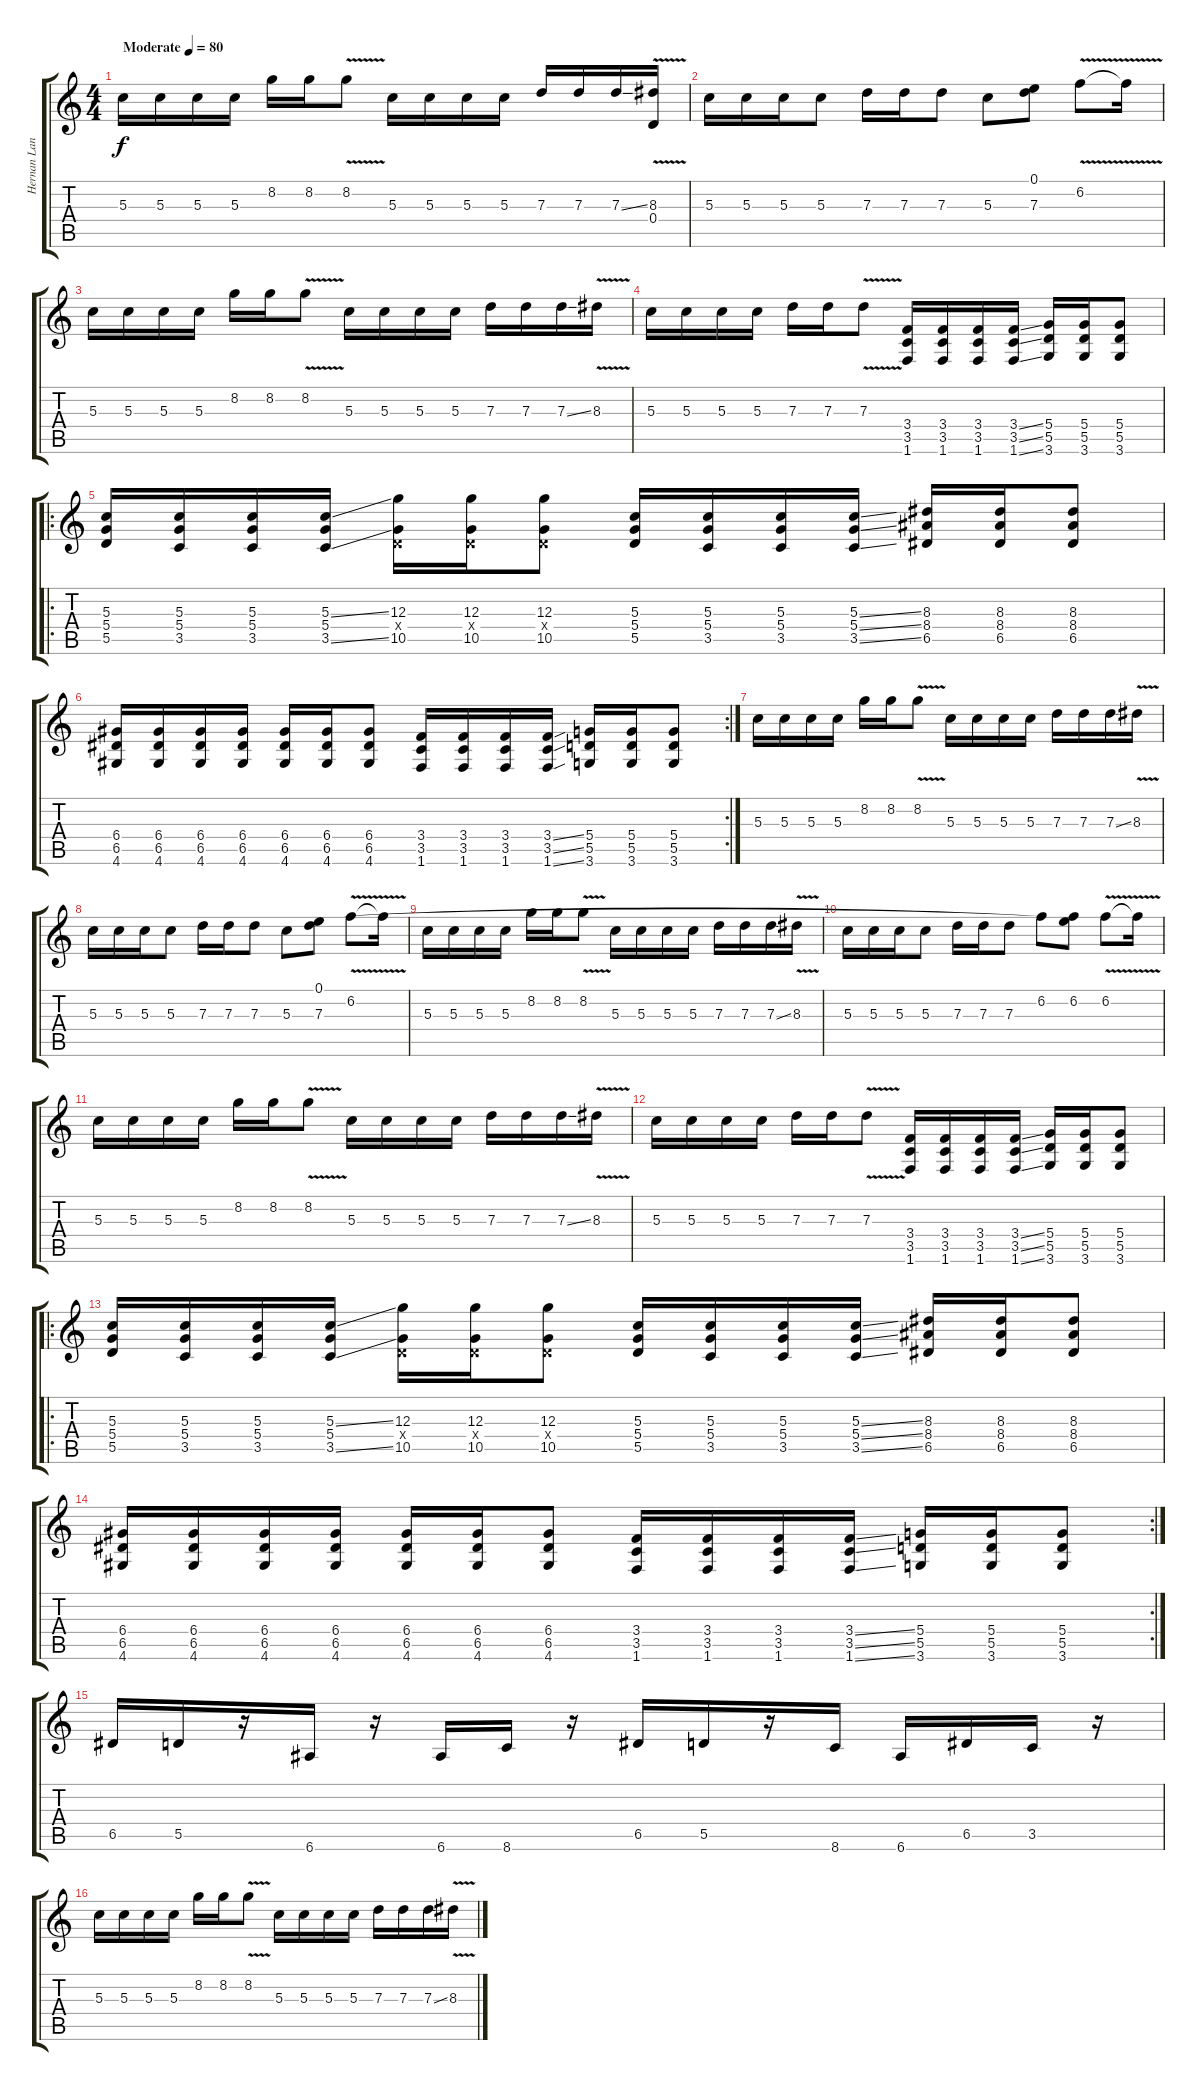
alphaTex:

\track ("Hernan Langer" "Hernan Lan") {instrument distortionguitar}
\staff {score tabs}
\tuning (E4 B3 G3 D3 A2 E2) {hide}
\ts (4 4)
\tempo (80 "Moderate")
\clef g2
\ks c
5.3.16{dy f instrument distortionguitar} 5.3.16 5.3.16 5.3.16 8.2.16 8.2.16 8.2{v}.8 5.3.16 5.3.16 5.3.16 5.3.16 7.3.16 7.3.16 7.3{ss}.16 (8.3{v} 0.4).16 |
5.3.16 5.3.16 5.3.16 5.3.8 7.3.16 7.3.16 7.3.8 5.3.8 (0.1 7.3).8 6.2{v}.8 6.2{t}.16 |
5.3.16 5.3.16 5.3.16 5.3.16 8.2.16 8.2.16 8.2{v}.8 5.3.16 5.3.16 5.3.16 5.3.16 7.3.16 7.3.16 7.3{ss}.16 8.3{v}.16 |
5.3.16 5.3.16 5.3.16 5.3.16 7.3.16 7.3.16 7.3{v}.8 (3.4 3.5 1.6).16 (3.4 3.5 1.6).16 (3.4 3.5 1.6).16 (3.4{ss} 3.5{ss} 1.6{ss}).16 (5.4 5.5 3.6).16 (5.4 5.5 3.6).16 (5.4 5.5 3.6).8 |
\ro
(5.3 5.4 5.5).16 (5.3 5.4 3.5).16 (5.3 5.4 3.5).16 (5.3{ss} 5.4 3.5{ss}).16 (12.3 0.4{x} 10.5).16 (12.3 0.4{x} 10.5).16 (12.3 0.4{x} 10.5).8 (5.3 5.4 5.5).16 (5.3 5.4 3.5).16 (5.3 5.4 3.5).16 (5.3{ss} 5.4{ss} 3.5{ss}).16 (8.3 8.4 6.5).16 (8.3 8.4 6.5).16 (8.3 8.4 6.5).8 |
\rc 2
(6.4 6.5 4.6).16 (6.4 6.5 4.6).16 (6.4 6.5 4.6).16 (6.4 6.5 4.6).16 (6.4 6.5 4.6).16 (6.4 6.5 4.6).16 (6.4 6.5 4.6).8 (3.4 3.5 1.6).16 (3.4 3.5 1.6).16 (3.4 3.5 1.6).16 (3.4{ss} 3.5{ss} 1.6{ss}).16 (5.4 5.5 3.6).16 (5.4 5.5 3.6).16 (5.4 5.5 3.6).8 |
5.3.16 5.3.16 5.3.16 5.3.16 8.2.16 8.2.16 8.2{v}.8 5.3.16 5.3.16 5.3.16 5.3.16 7.3.16 7.3.16 7.3{ss}.16 8.3{v}.16 |
5.3.16 5.3.16 5.3.16 5.3.8 7.3.16 7.3.16 7.3.8 5.3.8 (0.1 7.3).8 6.2{v}.8 6.2{t}.16 |
5.3.16 5.3.16 5.3.16 5.3.16 8.2.16 8.2.16 8.2{v}.8 5.3.16 5.3.16 5.3.16 5.3.16 7.3.16 7.3.16 7.3{ss}.16 8.3{v}.16 |
5.3.16 5.3.16 5.3.16 5.3.8 7.3.16 7.3.16 7.3.8 6.2.8 (0.1{t} 6.2).8 6.2{v}.8 6.2{t}.16 |
5.3.16 5.3.16 5.3.16 5.3.16 8.2.16 8.2.16 8.2{v}.8 5.3.16 5.3.16 5.3.16 5.3.16 7.3.16 7.3.16 7.3{ss}.16 8.3{v}.16 |
5.3.16 5.3.16 5.3.16 5.3.16 7.3.16 7.3.16 7.3{v}.8 (3.4 3.5 1.6).16 (3.4 3.5 1.6).16 (3.4 3.5 1.6).16 (3.4{ss} 3.5{ss} 1.6{ss}).16 (5.4 5.5 3.6).16 (5.4 5.5 3.6).16 (5.4 5.5 3.6).8 |
\ro
(5.3 5.4 5.5).16 (5.3 5.4 3.5).16 (5.3 5.4 3.5).16 (5.3{ss} 5.4 3.5{ss}).16 (12.3 0.4{x} 10.5).16 (12.3 0.4{x} 10.5).16 (12.3 0.4{x} 10.5).8 (5.3 5.4 5.5).16 (5.3 5.4 3.5).16 (5.3 5.4 3.5).16 (5.3{ss} 5.4{ss} 3.5{ss}).16 (8.3 8.4 6.5).16 (8.3 8.4 6.5).16 (8.3 8.4 6.5).8 |
\rc 2
(6.4 6.5 4.6).16 (6.4 6.5 4.6).16 (6.4 6.5 4.6).16 (6.4 6.5 4.6).16 (6.4 6.5 4.6).16 (6.4 6.5 4.6).16 (6.4 6.5 4.6).8 (3.4 3.5 1.6).16 (3.4 3.5 1.6).16 (3.4 3.5 1.6).16 (3.4{ss} 3.5{ss} 1.6{ss}).16 (5.4 5.5 3.6).16 (5.4 5.5 3.6).16 (5.4 5.5 3.6).8 |
6.5.16 5.5.16 r.16 6.6.16 r.16 6.6.16 8.6.16 r.16 6.5.16 5.5.16 r.16 8.6.16 6.6.16 6.5.16 3.5.16 r.16 |
5.3.16 5.3.16 5.3.16 5.3.16 8.2.16 8.2.16 8.2{v}.8 5.3.16 5.3.16 5.3.16 5.3.16 7.3.16 7.3.16 7.3{ss}.16 8.3{v}.16
